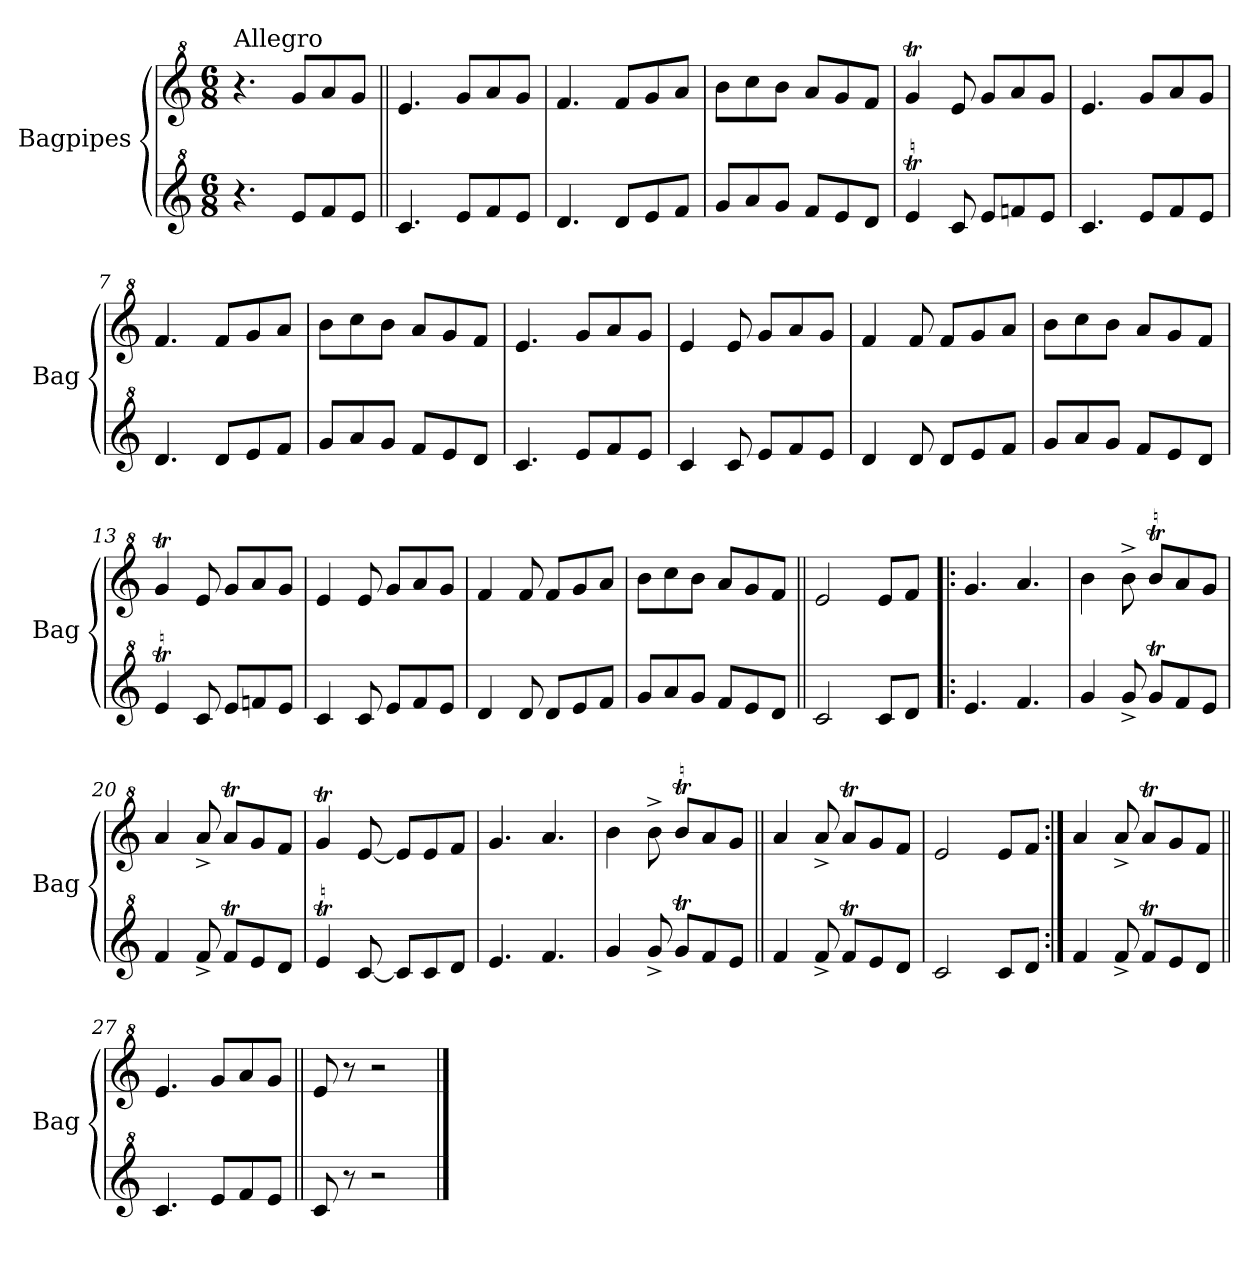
**kern	**kern
*part2	*part1
*staff2	*staff1
*I"Bagpipes	*I"Bagpipes
*I'Bag	*I'Bag
*clefG^2	*clefG^2
*ITrd1c2	*ITrd1c2
*k[b-e-]	*k[b-e-]
*B-:	*B-:
*M6/8	*M6/8
=1	=1
!	!LO:TX:a:t=Allegro
4.r	4.r
8dd/L	8ff/L
8ee-/	8gg/
8dd/J	8ff/J
=2||	=2||
4.b-/	4.dd/
8dd/L	8ff/L
8ee-/	8gg/
8dd/J	8ff/J
=3	=3
4.cc/	4.ee-/
8cc/L	8ee-/L
8dd/	8ff/
8ee-/J	8gg/J
=4	=4
8ff/L	8aa\L
8gg/	8bb-\
8ff/J	8aa\J
8ee-/L	8gg/L
8dd/	8ff/
8cc/J	8ee-/J
=5	=5
4ddT/	4ffT/
8b-/	8dd/
8dd/L	8ff/L
8ee-/	8gg/
8dd/J	8ff/J
=6	=6
4.b-/	4.dd/
8dd/L	8ff/L
8ee-/	8gg/
8dd/J	8ff/J
=7	=7
4.cc/	4.ee-/
8cc/L	8ee-/L
8dd/	8ff/
8ee-/J	8gg/J
!!LO:LB:g=z
=8	=8
8ff/L	8aa\L
8gg/	8bb-\
8ff/J	8aa\J
8ee-/L	8gg/L
8dd/	8ff/
8cc/J	8ee-/J
=9	=9
4.b-/	4.dd/
8dd/L	8ff/L
8ee-/	8gg/
8dd/J	8ff/J
=10	=10
4b-/	4dd/
8b-/	8dd/
8dd/L	8ff/L
8ee-/	8gg/
8dd/J	8ff/J
=11	=11
4cc/	4ee-/
8cc/	8ee-/
8cc/L	8ee-/L
8dd/	8ff/
8ee-/J	8gg/J
=12	=12
8ff/L	8aa\L
8gg/	8bb-\
8ff/J	8aa\J
8ee-/L	8gg/L
8dd/	8ff/
8cc/J	8ee-/J
=13	=13
4ddT/	4ffT/
8b-/	8dd/
8dd/L	8ff/L
8ee-/	8gg/
8dd/J	8ff/J
=14	=14
4b-/	4dd/
8b-/	8dd/
8dd/L	8ff/L
8ee-/	8gg/
8dd/J	8ff/J
!!LO:LB:g=z
=15	=15
4cc/	4ee-/
8cc/	8ee-/
8cc/L	8ee-/L
8dd/	8ff/
8ee-/J	8gg/J
=16	=16
8ff/L	8aa\L
8gg/	8bb-\
8ff/J	8aa\J
8ee-/L	8gg/L
8dd/	8ff/
8cc/J	8ee-/J
=17||	=17||
2b-/	2dd/
8b-/L	8dd/L
8cc/J	8ee-/J
=18!|:	=18!|:
4.dd/	4.ff/
4.ee-/	4.gg/
=19	=19
4ff/	4aa\
8ff^/	8aa^\
8ffT/L	8aaT/L
8ee-/	8gg/
8dd/J	8ff/J
=20	=20
4ee-/	4gg/
8ee-^/	8gg^/
8ee-T/L	8ggT/L
8dd/	8ff/
8cc/J	8ee-/J
=21	=21
4ddT/	4ffT/
[8b-/	[8dd/
8b-/L]	8dd/L]
8b-/	8dd/
8cc/J	8ee-/J
=22	=22
4.dd/	4.ff/
4.ee-/	4.gg/
!!LO:LB:g=z
=23	=23
4ff/	4aa\
8ff^/	8aa^\
8ffT/L	8aaT/L
8ee-/	8gg/
8dd/J	8ff/J
=24||	=24||
4ee-/	4gg/
8ee-^/	8gg^/
8ee-T/L	8ggT/L
8dd/	8ff/
8cc/J	8ee-/J
=25	=25
2b-/	2dd/
8b-/L	8dd/L
8cc/J	8ee-/J
=26:|!	=26:|!
4ee-/	4gg/
8ee-^/	8gg^/
8ee-T/L	8ggT/L
8dd/	8ff/
8cc/J	8ee-/J
=27||	=27||
4.b-/	4.dd/
8dd/L	8ff/L
8ee-/	8gg/
8dd/J	8ff/J
=28||	=28||
8b-/	8dd/
8r	8r
2r	2r
==	==
*-	*-
